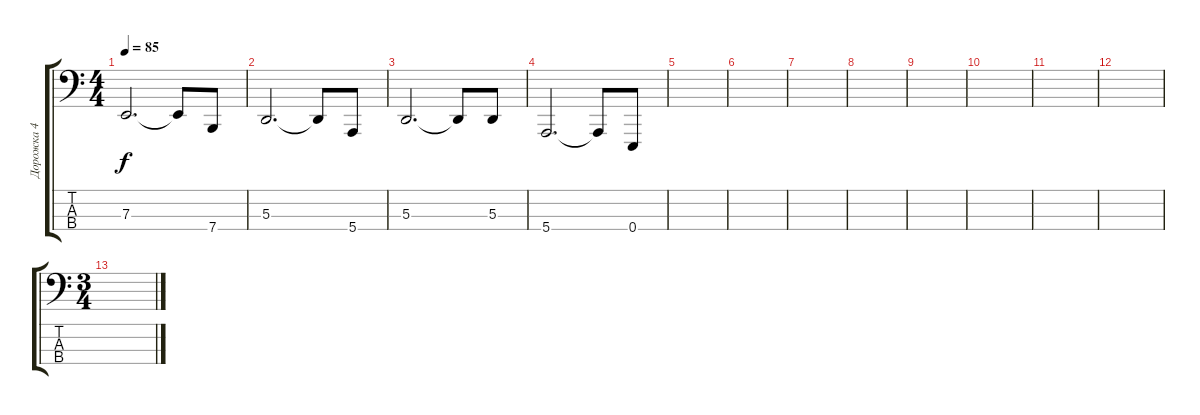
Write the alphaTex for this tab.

\track ("Дорожка 4" "Дорожка 4") {instrument timpani}
\staff {score tabs}
\tuning (G2 D2 A1 E1) {hide}
\ts (4 4)
\tempo 85
\clef f4
\ks c
7.3.2{d dy f} 7.3{t}.8 7.4.8 |
5.3.2{d} 5.3{t}.8 5.4.8 |
5.3.2{d} 5.3{t}.8 5.3.8 |
5.4.2{d} 5.4{t}.8 0.4.8 |
|
|
|
|
|
|
|
|
\ts (3 4)
